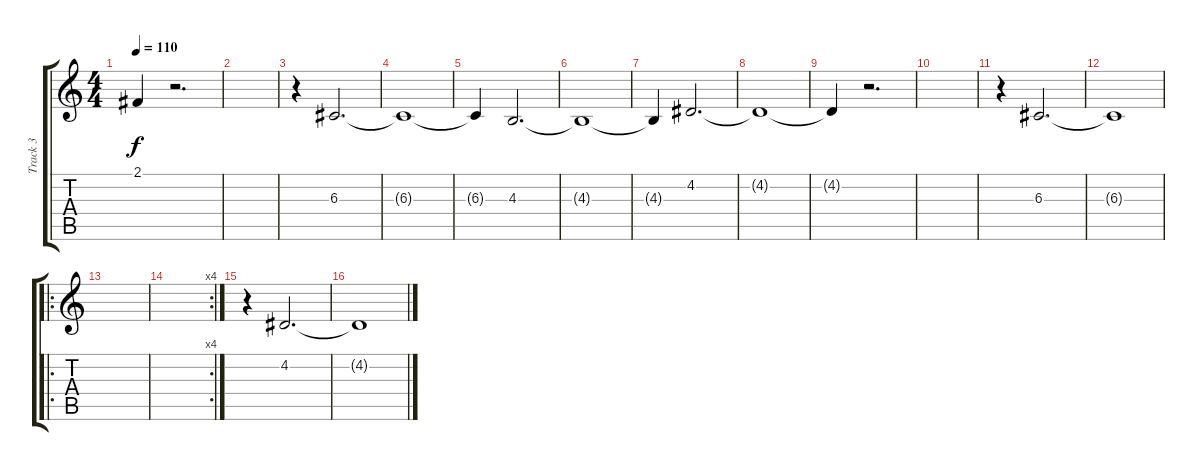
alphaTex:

\track ("Track 3" "Track 3") {instrument stringensemble2}
\staff {score tabs}
\tuning (E4 B3 G3 D3 A2 E2) {hide}
\ts (4 4)
\tempo 110
\clef g2
\ks c
2.1{t}.4{dy f} r.2{d} |
|
r.4 6.3.2{d} |
6.3{t}.1 |
6.3{t}.4 4.3.2{d} |
4.3{t}.1 |
4.3{t}.4 4.2.2{d} |
4.2{t}.1 |
4.2{t}.4 r.2{d} |
|
r.4 6.3.2{d} |
6.3{t}.1 |
\ro
|
\rc 4
|
r.4 4.2.2{d} |
4.2{t}.1
